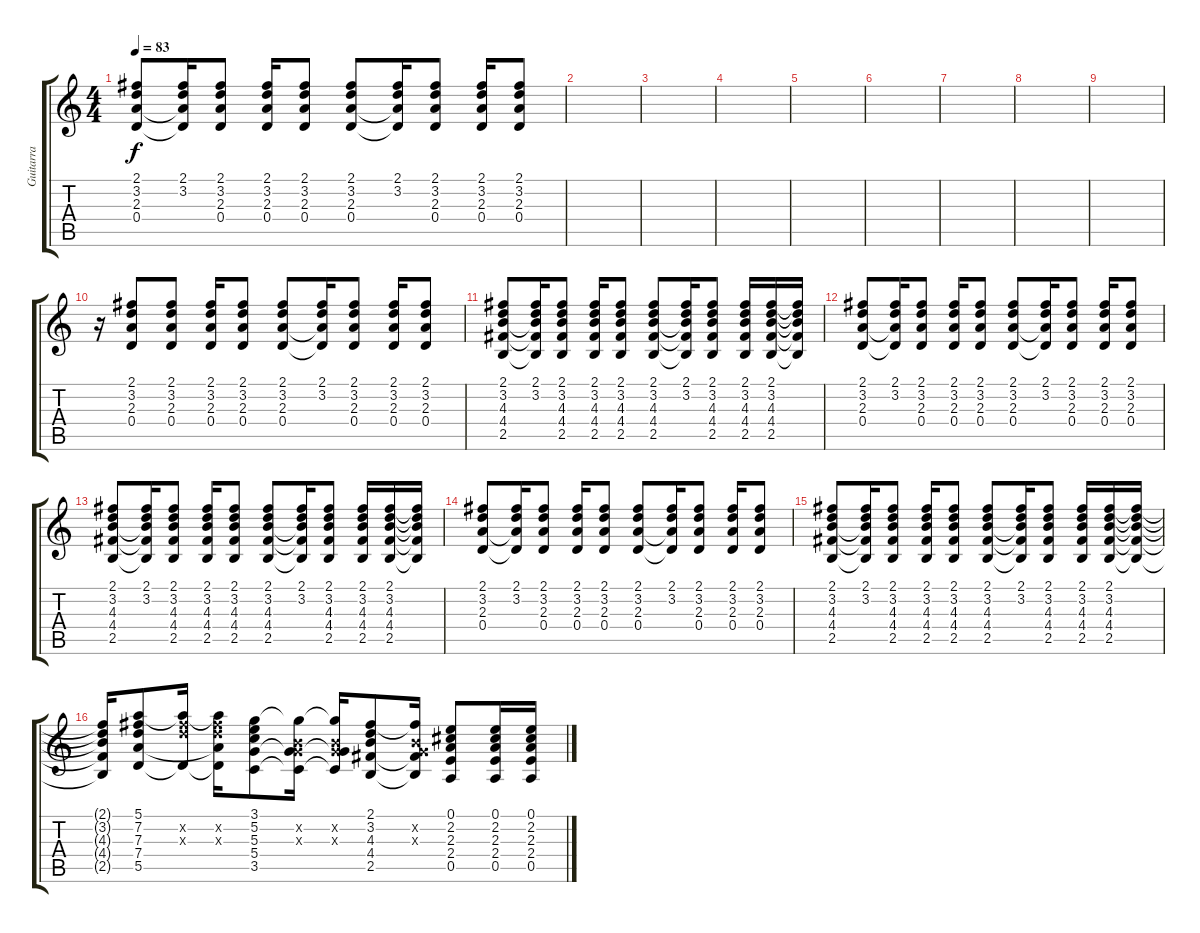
\track ("Guitarra" "Guitarra") {instrument acousticguitarsteel}
\staff {score tabs}
\tuning (E4 B3 G3 D3 A2 E2) {hide}
\ts (4 4)
\tempo 83
\clef g2
\ks c
(2.1 3.2 2.3 0.4).8{dy f} (2.1 3.2 2.3{t} 0.4{t}).16 (2.1 3.2 2.3 0.4).8 (2.1 3.2 2.3 0.4).16 (2.1 3.2 2.3 0.4).8 (2.1 3.2 2.3 0.4).8 (2.1 3.2 2.3{t} 0.4{t}).16 (2.1 3.2 2.3 0.4).8 (2.1 3.2 2.3 0.4).16 (2.1 3.2 2.3 0.4).8 |
|
|
|
|
|
|
|
|
r.16 (2.1 3.2 2.3 0.4).8 (2.1 3.2 2.3 0.4).8 (2.1 3.2 2.3 0.4).16 (2.1 3.2 2.3 0.4).8 (2.1 3.2 2.3 0.4).8 (2.1 3.2 2.3{t} 0.4{t}).16 (2.1 3.2 2.3 0.4).8 (2.1 3.2 2.3 0.4).16 (2.1 3.2 2.3 0.4).8 |
(2.1 3.2 4.3 4.4 2.5).8 (2.1 3.2 4.3{t} 4.4{t} 2.5{t}).16 (2.1 3.2 4.3 4.4 2.5).8 (2.1 3.2 4.3 4.4 2.5).16 (2.1 3.2 4.3 4.4 2.5).8 (2.1 3.2 4.3 4.4 2.5).8 (2.1 3.2 4.3{t} 4.4{t} 2.5{t}).16 (2.1 3.2 4.3 4.4 2.5).8 (2.1 3.2 4.3 4.4 2.5).16 (2.1 3.2 4.3 4.4 2.5).16 (2.1{t} 3.2{t} 4.3{t} 4.4{t} 2.5{t}).16 |
(2.1 3.2 2.3 0.4).8 (2.1 3.2 2.3{t} 0.4{t}).16 (2.1 3.2 2.3 0.4).8 (2.1 3.2 2.3 0.4).16 (2.1 3.2 2.3 0.4).8 (2.1 3.2 2.3 0.4).8 (2.1 3.2 2.3{t} 0.4{t}).16 (2.1 3.2 2.3 0.4).8 (2.1 3.2 2.3 0.4).16 (2.1 3.2 2.3 0.4).8 |
(2.1 3.2 4.3 4.4 2.5).8 (2.1 3.2 4.3{t} 4.4{t} 2.5{t}).16 (2.1 3.2 4.3 4.4 2.5).8 (2.1 3.2 4.3 4.4 2.5).16 (2.1 3.2 4.3 4.4 2.5).8 (2.1 3.2 4.3 4.4 2.5).8 (2.1 3.2 4.3{t} 4.4{t} 2.5{t}).16 (2.1 3.2 4.3 4.4 2.5).8 (2.1 3.2 4.3 4.4 2.5).16 (2.1 3.2 4.3 4.4 2.5).16 (2.1{t} 3.2{t} 4.3{t} 4.4{t} 2.5{t}).16 |
(2.1 3.2 2.3 0.4).8 (2.1 3.2 2.3{t} 0.4{t}).16 (2.1 3.2 2.3 0.4).8 (2.1 3.2 2.3 0.4).16 (2.1 3.2 2.3 0.4).8 (2.1 3.2 2.3 0.4).8 (2.1 3.2 2.3{t} 0.4{t}).16 (2.1 3.2 2.3 0.4).8 (2.1 3.2 2.3 0.4).16 (2.1 3.2 2.3 0.4).8 |
(2.1 3.2 4.3 4.4 2.5).8 (2.1 3.2 4.3{t} 4.4{t} 2.5{t}).16 (2.1 3.2 4.3 4.4 2.5).8 (2.1 3.2 4.3 4.4 2.5).16 (2.1 3.2 4.3 4.4 2.5).8 (2.1 3.2 4.3 4.4 2.5).8 (2.1 3.2 4.3{t} 4.4{t} 2.5{t}).16 (2.1 3.2 4.3 4.4 2.5).8 (2.1 3.2 4.3 4.4 2.5).16 (2.1 3.2 4.3 4.4 2.5).16 (2.1{t} 3.2{t} 4.3{t} 4.4{t} 2.5{t}).16 |
(2.1{t} 3.2{t} 4.3{t} 4.4{t} 2.5{t}).16 (5.1 7.2 7.3 7.4 5.5).8 (5.1{t} 7.2{x} 7.3{x} 5.5{t}).16 (5.1{t} 7.2{x} 7.3{x} 7.4{t} 5.5{t}).16 (3.1 5.2 5.3 5.4 3.5).8 (3.1{t} 0.2{x} 0.3{x} 5.4{t} 3.5{t}).16 (3.1{t} 0.2{x} 0.3{x} 5.4{t} 3.5{t}).16 (2.1 3.2 4.3 4.4 2.5).8 (2.1{t} 0.2{x} 0.3{x} 4.4{t} 2.5{t}).16 (0.1 2.2 2.3 2.4 0.5).8 (0.1 2.2 2.3 2.4 0.5).16 (0.1 2.2 2.3 2.4 0.5).16
